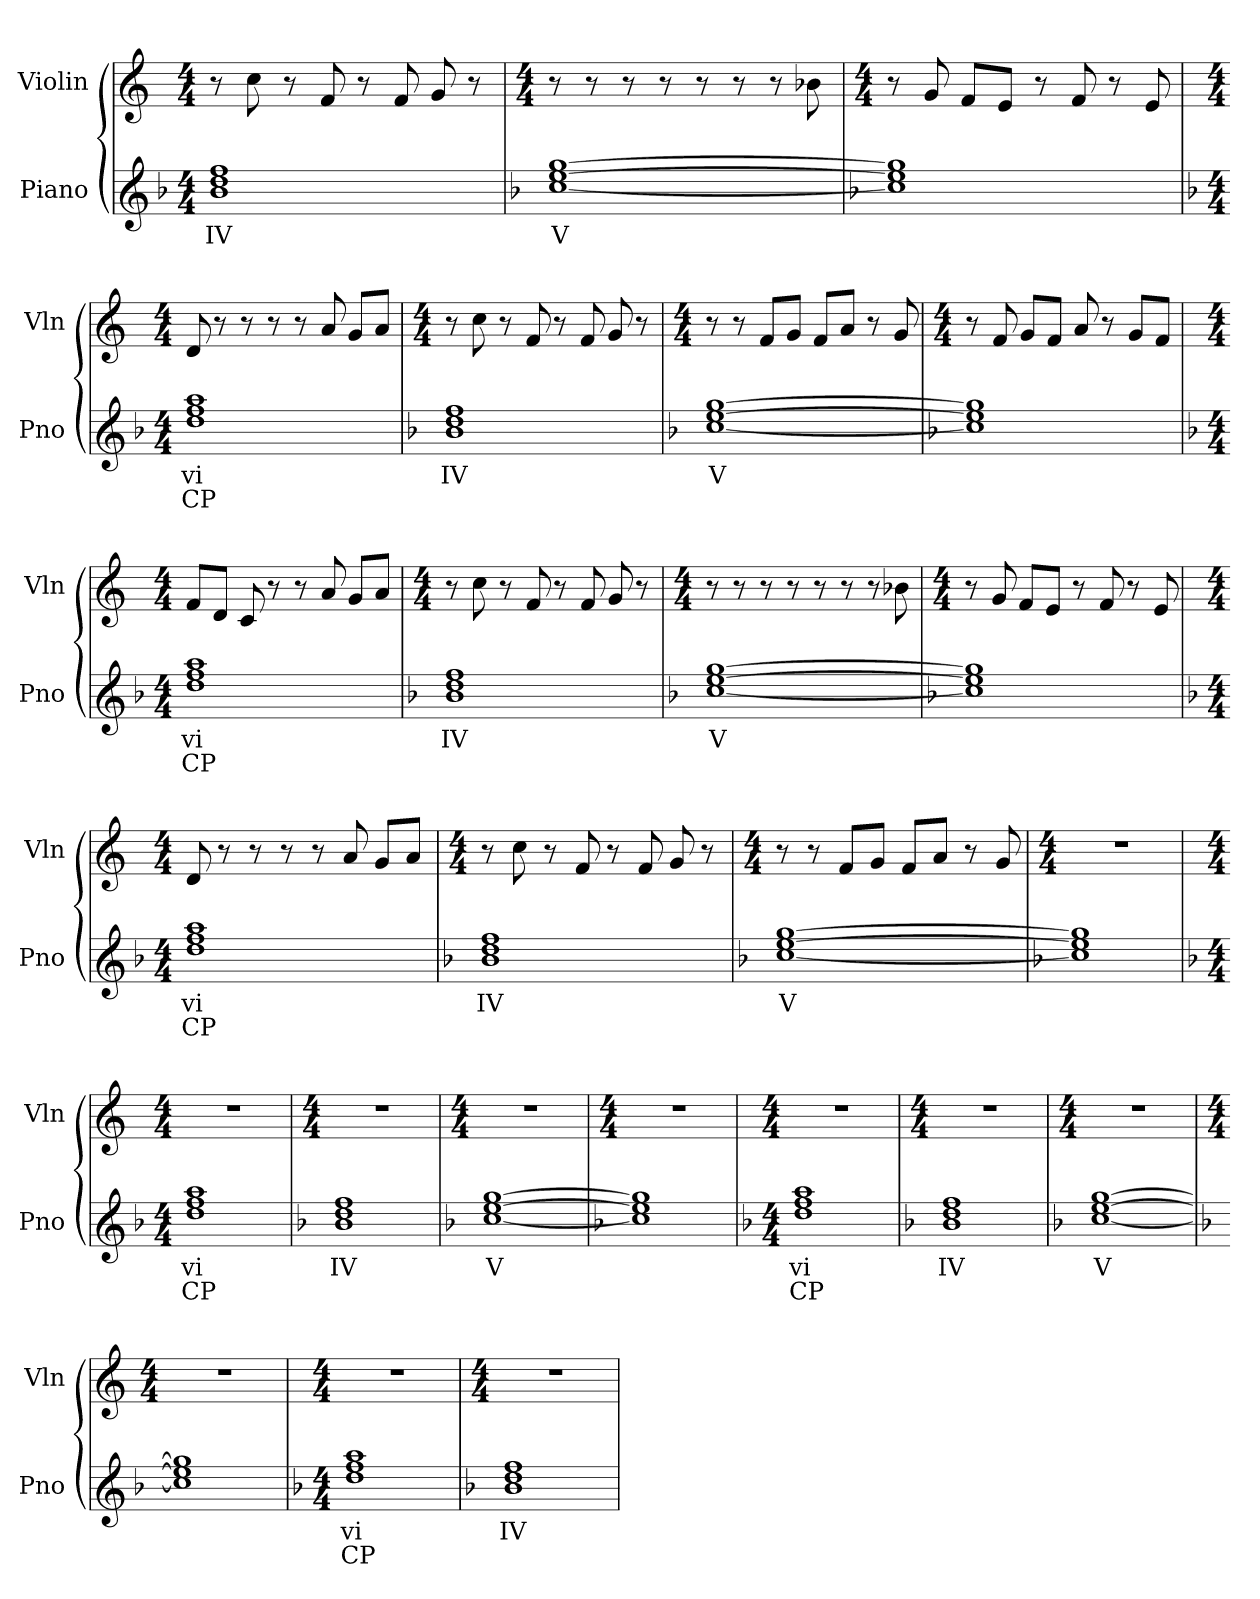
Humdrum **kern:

**kern	**text	**text	**kern
*part2	*part2	*part2	*part1
*staff2	*staff2	*staff2	*staff1
*I"Piano	*	*	*I"Violin
*I'Pno	*	*	*I'Vln
*k[b-]	*	*	*
*F:	*	*	*
*M4/4	*	*	*M4/4
=	=	=	=
1b- 1dd 1ff	IV	.	8r
.	.	.	8cc
.	.	.	8r
.	.	.	8f
.	.	.	8r
.	.	.	8f
.	.	.	8g
.	.	.	8r
=	=	=	=
*k[b-]	*	*	*
*F:	*	*	*
*	*	*	*M4/4
[1cc [1ee [1gg	V	.	8r
.	.	.	8r
.	.	.	8r
.	.	.	8r
.	.	.	8r
.	.	.	8r
.	.	.	8r
.	.	.	8b-X
=	=	=	=
*k[b-]	*	*	*
*F:	*	*	*
*	*	*	*M4/4
1cc] 1ee] 1gg]	.	.	8r
.	.	.	8g
.	.	.	8fL
.	.	.	8eJ
.	.	.	8r
.	.	.	8f
.	.	.	8r
.	.	.	8e
=	=	=	=
*k[b-]	*	*	*
*F:	*	*	*
*M4/4	*	*	*M4/4
1dd 1ff 1aa	vi	CP	8d
.	.	.	8r
.	.	.	8r
.	.	.	8r
.	.	.	8r
.	.	.	8a
.	.	.	8gL
.	.	.	8aJ
=	=	=	=
*k[b-]	*	*	*
*F:	*	*	*
*	*	*	*M4/4
1b- 1dd 1ff	IV	.	8r
.	.	.	8cc
.	.	.	8r
.	.	.	8f
.	.	.	8r
.	.	.	8f
.	.	.	8g
.	.	.	8r
=	=	=	=
*k[b-]	*	*	*
*F:	*	*	*
*	*	*	*M4/4
[1cc [1ee [1gg	V	.	8r
.	.	.	8r
.	.	.	8fL
.	.	.	8gJ
.	.	.	8fL
.	.	.	8aJ
.	.	.	8r
.	.	.	8g
=	=	=	=
*k[b-]	*	*	*
*F:	*	*	*
*	*	*	*M4/4
1cc] 1ee] 1gg]	.	.	8r
.	.	.	8f
.	.	.	8gL
.	.	.	8fJ
.	.	.	8a
.	.	.	8r
.	.	.	8gL
.	.	.	8fJ
=	=	=	=
*k[b-]	*	*	*
*F:	*	*	*
*M4/4	*	*	*M4/4
1dd 1ff 1aa	vi	CP	8fL
.	.	.	8dJ
.	.	.	8c
.	.	.	8r
.	.	.	8r
.	.	.	8a
.	.	.	8gL
.	.	.	8aJ
=	=	=	=
*k[b-]	*	*	*
*F:	*	*	*
*	*	*	*M4/4
1b- 1dd 1ff	IV	.	8r
.	.	.	8cc
.	.	.	8r
.	.	.	8f
.	.	.	8r
.	.	.	8f
.	.	.	8g
.	.	.	8r
=	=	=	=
*k[b-]	*	*	*
*F:	*	*	*
*	*	*	*M4/4
[1cc [1ee [1gg	V	.	8r
.	.	.	8r
.	.	.	8r
.	.	.	8r
.	.	.	8r
.	.	.	8r
.	.	.	8r
.	.	.	8b-X
=	=	=	=
*k[b-]	*	*	*
*F:	*	*	*
*	*	*	*M4/4
1cc] 1ee] 1gg]	.	.	8r
.	.	.	8g
.	.	.	8fL
.	.	.	8eJ
.	.	.	8r
.	.	.	8f
.	.	.	8r
.	.	.	8e
=	=	=	=
*k[b-]	*	*	*
*F:	*	*	*
*M4/4	*	*	*M4/4
1dd 1ff 1aa	vi	CP	8d
.	.	.	8r
.	.	.	8r
.	.	.	8r
.	.	.	8r
.	.	.	8a
.	.	.	8gL
.	.	.	8aJ
=	=	=	=
*k[b-]	*	*	*
*F:	*	*	*
*	*	*	*M4/4
1b- 1dd 1ff	IV	.	8r
.	.	.	8cc
.	.	.	8r
.	.	.	8f
.	.	.	8r
.	.	.	8f
.	.	.	8g
.	.	.	8r
=	=	=	=
*k[b-]	*	*	*
*F:	*	*	*
*	*	*	*M4/4
[1cc [1ee [1gg	V	.	8r
.	.	.	8r
.	.	.	8fL
.	.	.	8gJ
.	.	.	8fL
.	.	.	8aJ
.	.	.	8r
.	.	.	8g
=	=	=	=
*k[b-]	*	*	*
*F:	*	*	*
*	*	*	*M4/4
1cc] 1ee] 1gg]	.	.	1r
=	=	=	=
*k[b-]	*	*	*
*F:	*	*	*
*M4/4	*	*	*M4/4
1dd 1ff 1aa	vi	CP	1r
=	=	=	=
*k[b-]	*	*	*
*F:	*	*	*
*	*	*	*M4/4
1b- 1dd 1ff	IV	.	1r
=	=	=	=
*k[b-]	*	*	*
*F:	*	*	*
*	*	*	*M4/4
[1cc [1ee [1gg	V	.	1r
=	=	=	=
*k[b-]	*	*	*
*F:	*	*	*
*	*	*	*M4/4
1cc] 1ee] 1gg]	.	.	1r
=	=	=	=
*k[b-]	*	*	*
*F:	*	*	*
*M4/4	*	*	*M4/4
1dd 1ff 1aa	vi	CP	1r
=	=	=	=
*k[b-]	*	*	*
*F:	*	*	*
*	*	*	*M4/4
1b- 1dd 1ff	IV	.	1r
=	=	=	=
*k[b-]	*	*	*
*F:	*	*	*
*	*	*	*M4/4
[1cc [1ee [1gg	V	.	1r
=	=	=	=
*k[b-]	*	*	*
*F:	*	*	*
*	*	*	*M4/4
1cc] 1ee] 1gg]	.	.	1r
=	=	=	=
*k[b-]	*	*	*
*F:	*	*	*
*M4/4	*	*	*M4/4
1dd 1ff 1aa	vi	CP	1r
=	=	=	=
*k[b-]	*	*	*
*F:	*	*	*
*	*	*	*M4/4
1b- 1dd 1ff	IV	.	1r
=	=	=	=
*-	*-	*-	*-
